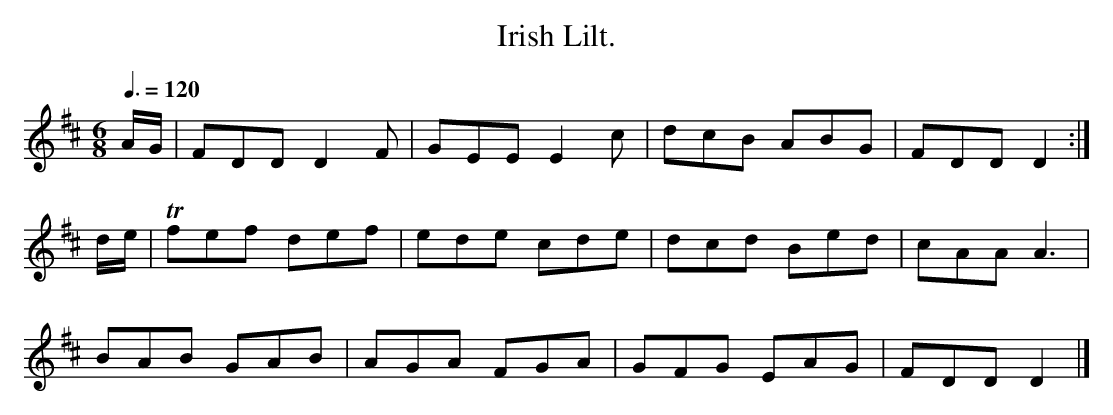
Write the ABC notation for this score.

X:1
T:Irish Lilt.
M:6/8
L:1/8
Q:3/8=120
K:D
A/G/ | FDD D2F | GEE E2c | dcB ABG | FDD D2 :|
d/e/ | Tfef def | ede cde | dcd Bed | cAA A3 |
 BAB GAB | AGA FGA | GFG EAG | FDD D2 |]
